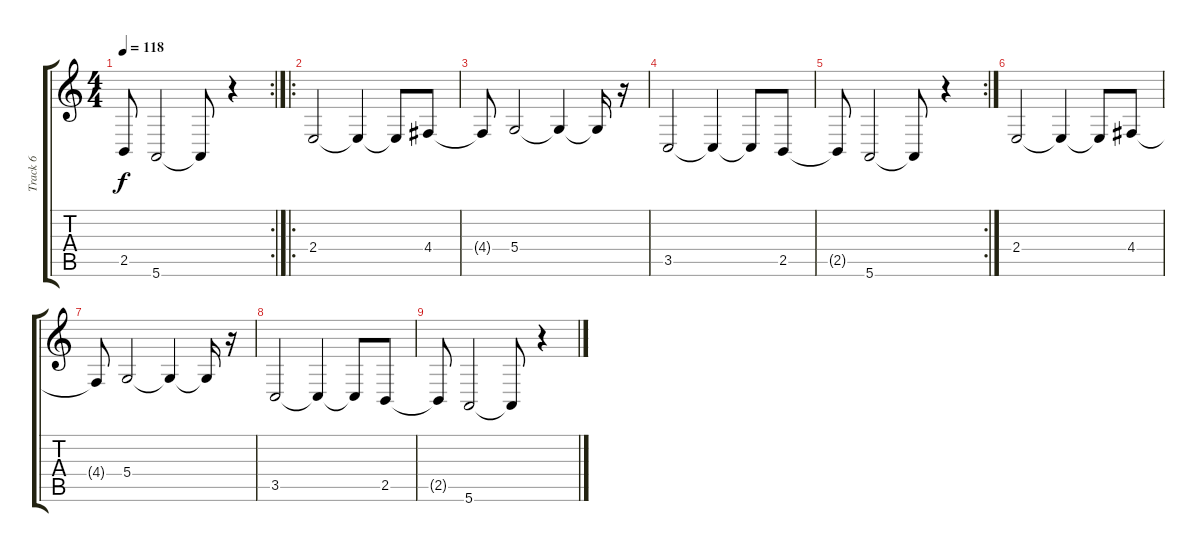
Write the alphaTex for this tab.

\track ("Track 6" "Track 6") {instrument rockorgan}
\staff {score tabs}
\tuning (E4 B3 G3 D3 A2 E2) {hide}
\rc 2
\ts (4 4)
\tempo 118
\clef g2
\ks c
2.5{t}.8{dy f} 5.6.2 5.6{t}.8 r.4 |
\ro
2.4.2 2.4{t}.4 2.4{t}.8 4.4.8 |
4.4{t}.8 5.4.2 5.4{t}.4 5.4{t}.16 r.16 |
3.5.2 3.5{t}.4 3.5{t}.8 2.5.8 |
\rc 2
2.5{t}.8 5.6.2 5.6{t}.8 r.4 |
2.4.2 2.4{t}.4 2.4{t}.8 4.4.8 |
4.4{t}.8 5.4.2 5.4{t}.4 5.4{t}.16 r.16 |
3.5.2 3.5{t}.4 3.5{t}.8 2.5.8 |
2.5{t}.8 5.6.2 5.6{t}.8 r.4
